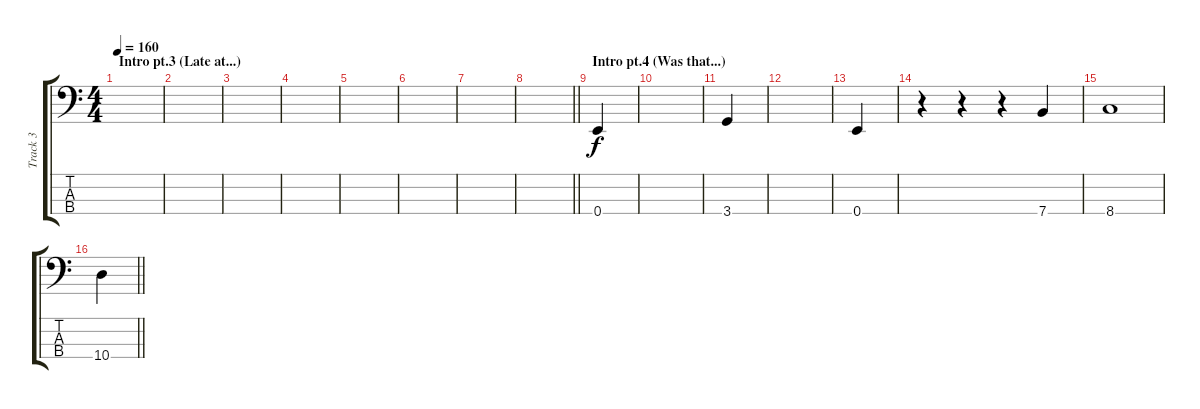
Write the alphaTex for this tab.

\track ("Track 3" "Track 3") {instrument electricbassfinger}
\staff {score tabs}
\tuning (G2 D2 A1 E1) {hide}
\ts (4 4)
\section ("" "Intro pt.3 (Late at...)")
\tempo 160
\clef f4
\ks c
|
|
|
|
|
|
|
\barLineRight lightlight
|
\section ("" "Intro pt.4 (Was that...)")
0.4.4 |
|
3.4.4 |
|
0.4.4 |
r.4 r.4 r.4 7.4.4 |
8.4.1 |
\barLineRight lightlight
10.4.4
